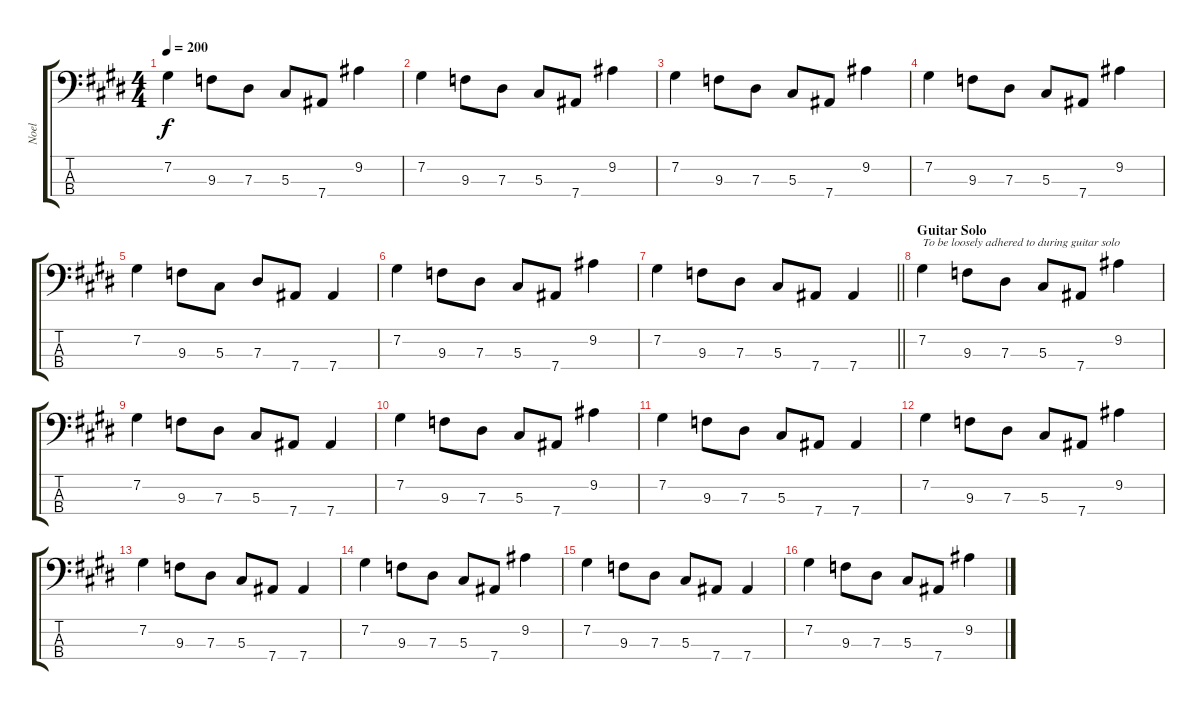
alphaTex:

\track ("Noel" "Noel") {instrument electricbassfinger}
\staff {score tabs}
\tuning (Gb2 Db2 Ab1 Eb1) {hide}
\ts (4 4)
\tempo 200
\clef f4
\ks e
7.2.4{dy f} 9.3.8 7.3.8 5.3.8 7.4.8 9.2.4 |
7.2.4 9.3.8 7.3.8 5.3.8 7.4.8 9.2.4 |
7.2.4 9.3.8 7.3.8 5.3.8 7.4.8 9.2.4 |
7.2.4 9.3.8 7.3.8 5.3.8 7.4.8 9.2.4 |
7.2.4 9.3.8 5.3.8 7.3.8 7.4.8 7.4.4 |
7.2.4 9.3.8 7.3.8 5.3.8 7.4.8 9.2.4 |
\barLineRight lightlight
7.2.4 9.3.8 7.3.8 5.3.8 7.4.8 7.4.4 |
\section ("" "Guitar Solo")
7.2.4{txt "To be loosely adhered to during guitar solo"} 9.3.8 7.3.8 5.3.8 7.4.8 9.2.4 |
7.2.4 9.3.8 7.3.8 5.3.8 7.4.8 7.4.4 |
7.2.4 9.3.8 7.3.8 5.3.8 7.4.8 9.2.4 |
7.2.4 9.3.8 7.3.8 5.3.8 7.4.8 7.4.4 |
7.2.4 9.3.8 7.3.8 5.3.8 7.4.8 9.2.4 |
7.2.4 9.3.8 7.3.8 5.3.8 7.4.8 7.4.4 |
7.2.4 9.3.8 7.3.8 5.3.8 7.4.8 9.2.4 |
7.2.4 9.3.8 7.3.8 5.3.8 7.4.8 7.4.4 |
7.2.4 9.3.8 7.3.8 5.3.8 7.4.8 9.2.4
